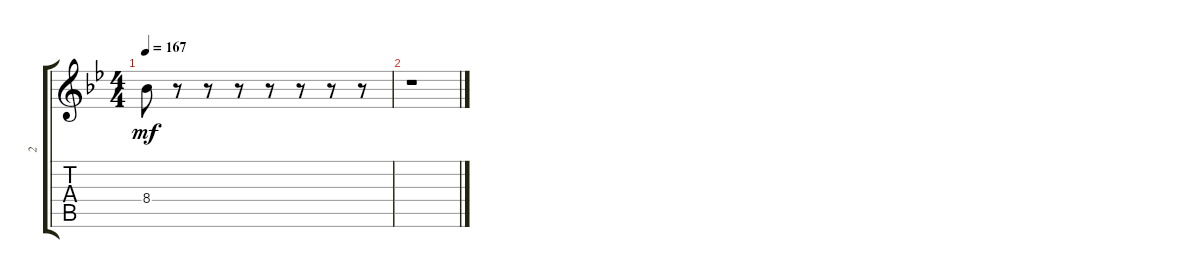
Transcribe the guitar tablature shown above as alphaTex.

\track ("2" "2") {instrument overdrivenguitar}
\staff {score tabs}
\tuning (E4 B3 G3 D3 A2 E2) {hide}
\ts (4 4)
\tempo 167
\clef g2
\ks bb
8.4.8{dy mf} r.8 r.8 r.8 r.8 r.8 r.8 r.8 |
r.1
